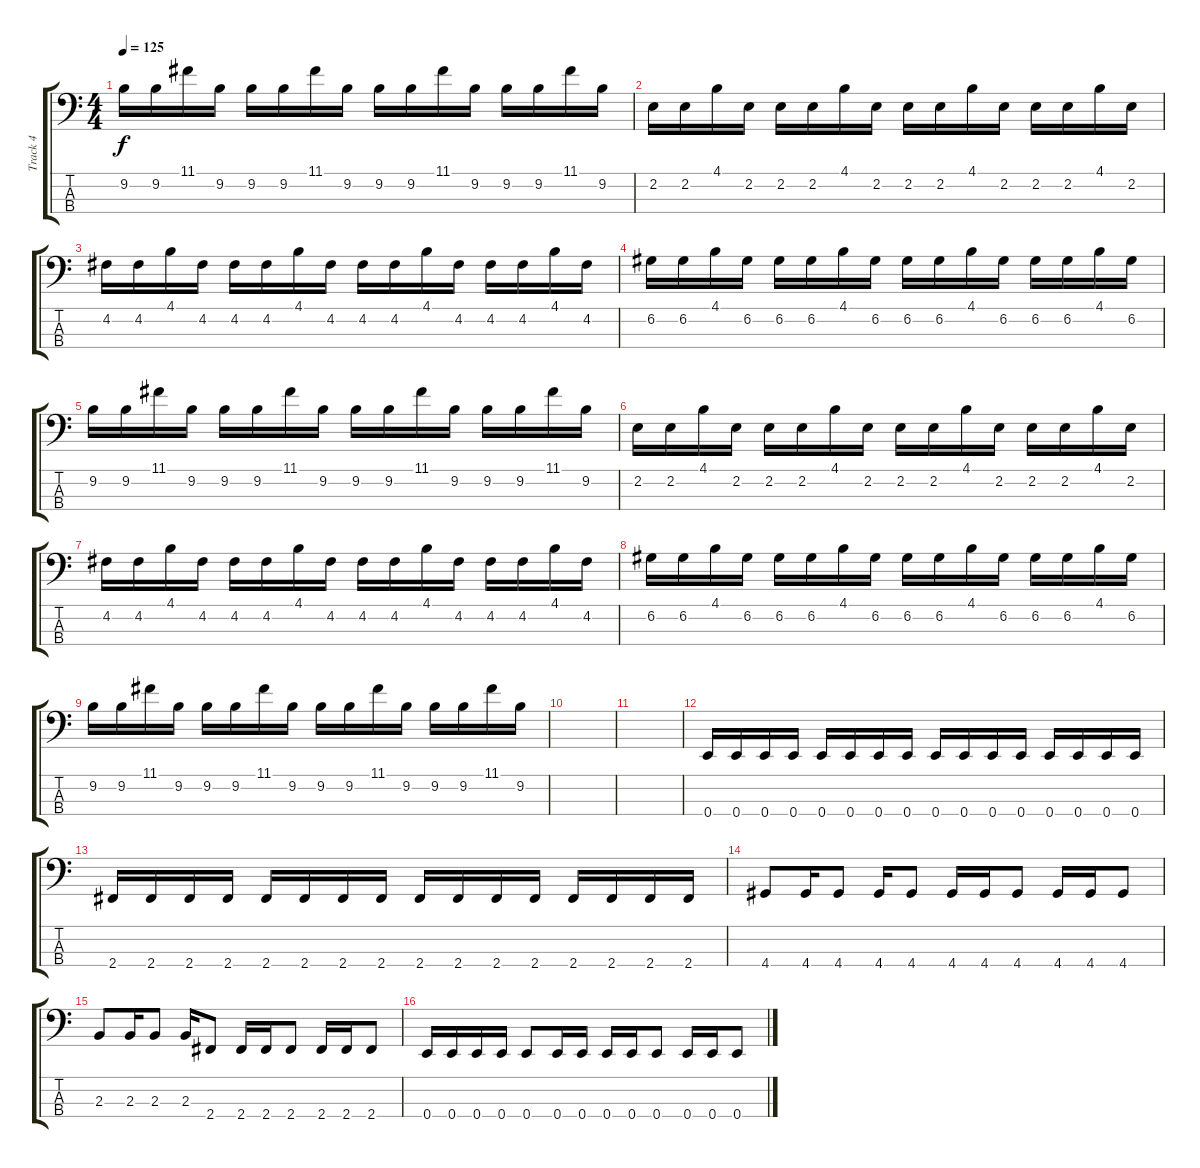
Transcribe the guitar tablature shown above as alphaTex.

\track ("Track 4" "Track 4") {instrument electricbasspick}
\staff {score tabs}
\tuning (G2 D2 A1 E1) {hide}
\ts (4 4)
\tempo 125
\clef f4
\ks c
9.2.16{dy f} 9.2.16 11.1.16 9.2.16 9.2.16 9.2.16 11.1.16 9.2.16 9.2.16 9.2.16 11.1.16 9.2.16 9.2.16 9.2.16 11.1.16 9.2.16 |
2.2.16 2.2.16 4.1.16 2.2.16 2.2.16 2.2.16 4.1.16 2.2.16 2.2.16 2.2.16 4.1.16 2.2.16 2.2.16 2.2.16 4.1.16 2.2.16 |
4.2.16 4.2.16 4.1.16 4.2.16 4.2.16 4.2.16 4.1.16 4.2.16 4.2.16 4.2.16 4.1.16 4.2.16 4.2.16 4.2.16 4.1.16 4.2.16 |
6.2.16 6.2.16 4.1.16 6.2.16 6.2.16 6.2.16 4.1.16 6.2.16 6.2.16 6.2.16 4.1.16 6.2.16 6.2.16 6.2.16 4.1.16 6.2.16 |
9.2.16 9.2.16 11.1.16 9.2.16 9.2.16 9.2.16 11.1.16 9.2.16 9.2.16 9.2.16 11.1.16 9.2.16 9.2.16 9.2.16 11.1.16 9.2.16 |
2.2.16 2.2.16 4.1.16 2.2.16 2.2.16 2.2.16 4.1.16 2.2.16 2.2.16 2.2.16 4.1.16 2.2.16 2.2.16 2.2.16 4.1.16 2.2.16 |
4.2.16 4.2.16 4.1.16 4.2.16 4.2.16 4.2.16 4.1.16 4.2.16 4.2.16 4.2.16 4.1.16 4.2.16 4.2.16 4.2.16 4.1.16 4.2.16 |
6.2.16 6.2.16 4.1.16 6.2.16 6.2.16 6.2.16 4.1.16 6.2.16 6.2.16 6.2.16 4.1.16 6.2.16 6.2.16 6.2.16 4.1.16 6.2.16 |
9.2.16 9.2.16 11.1.16 9.2.16 9.2.16 9.2.16 11.1.16 9.2.16 9.2.16 9.2.16 11.1.16 9.2.16 9.2.16 9.2.16 11.1.16 9.2.16 |
|
|
0.4.16 0.4.16 0.4.16 0.4.16 0.4.16 0.4.16 0.4.16 0.4.16 0.4.16 0.4.16 0.4.16 0.4.16 0.4.16 0.4.16 0.4.16 0.4.16 |
2.4.16 2.4.16 2.4.16 2.4.16 2.4.16 2.4.16 2.4.16 2.4.16 2.4.16 2.4.16 2.4.16 2.4.16 2.4.16 2.4.16 2.4.16 2.4.16 |
4.4.8 4.4.16 4.4.8 4.4.16 4.4.8 4.4.16 4.4.16 4.4.8 4.4.16 4.4.16 4.4.8 |
2.3.8 2.3.16 2.3.8 2.3.16 2.4.8 2.4.16 2.4.16 2.4.8 2.4.16 2.4.16 2.4.8 |
0.4.16 0.4.16 0.4.16 0.4.16 0.4.8 0.4.16 0.4.16 0.4.16 0.4.16 0.4.8 0.4.16 0.4.16 0.4.8
